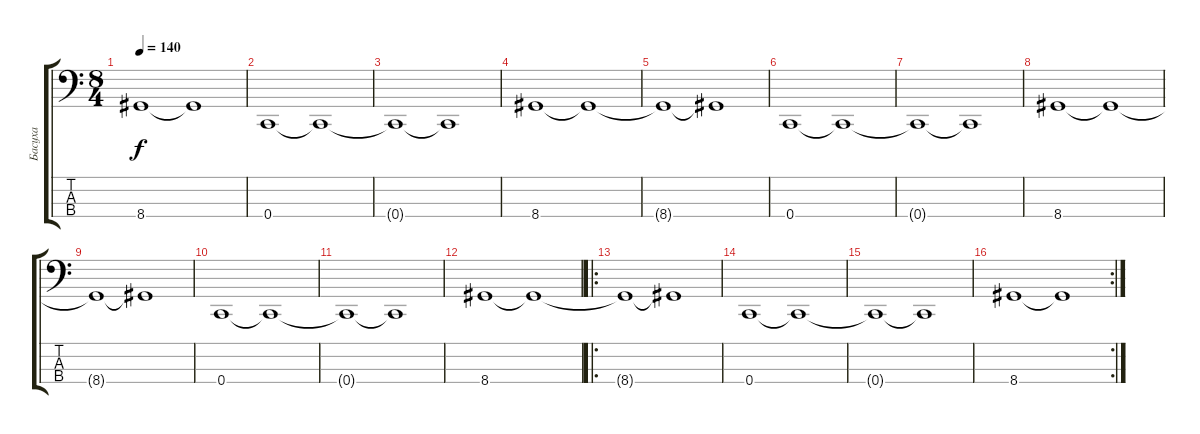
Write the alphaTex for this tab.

\track ("Басуха" "Басуха") {instrument electricbassfinger}
\staff {score tabs}
\tuning (F2 C2 G1 C1) {hide}
\ts (8 4)
\tempo 140
\clef f4
\ks c
8.4{t}.1{dy f} 8.4{t}.1 |
0.4.1 0.4{t}.1 |
0.4{t}.1 0.4{t}.1 |
8.4.1 8.4{t}.1 |
8.4{t}.1 8.4{t}.1 |
0.4.1 0.4{t}.1 |
0.4{t}.1 0.4{t}.1 |
8.4.1{volume 7} 8.4{t}.1 |
8.4{t}.1 8.4{t}.1 |
0.4.1 0.4{t}.1 |
0.4{t}.1 0.4{t}.1 |
8.4.1{volume 4} 8.4{t}.1 |
\ro
8.4{t}.1 8.4{t}.1 |
0.4.1 0.4{t}.1 |
0.4{t}.1 0.4{t}.1 |
\rc 2
8.4.1 8.4{t}.1
